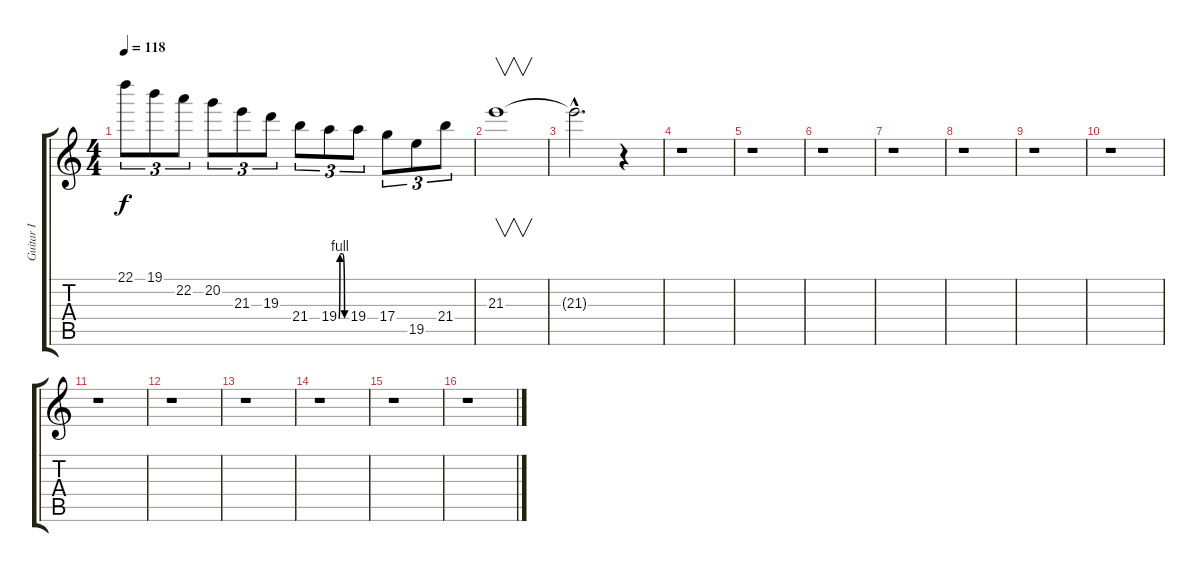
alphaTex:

\track ("Guitar I" "Guitar I") {instrument distortionguitar}
\staff {score tabs}
\tuning (E4 B3 G3 D3 A2 E2) {hide}
\ts (4 4)
\tempo 118
\clef g2
\ks c
22.1.8{tu (3 2) dy f} 19.1.8{tu (3 2)} 22.2.8{tu (3 2)} 20.2.8{tu (3 2)} 21.3.8{tu (3 2)} 19.3.8{tu (3 2)} 21.4.8{tu (3 2)} 19.4{be (custom 0 0 9 4 15 4 30 4 45 0 60 0)}.8{tu (3 2)} 19.4.8{tu (3 2)} 17.4.8{tu (3 2)} 19.5.8{tu (3 2)} 21.4.8{tu (3 2)} |
21.3.1{v} |
21.3{hac t}.2{d} r.4 |
r.1 |
r.1 |
r.1 |
r.1 |
r.1 |
r.1 |
r.1 |
r.1 |
r.1 |
r.1 |
r.1 |
r.1 |
r.1
